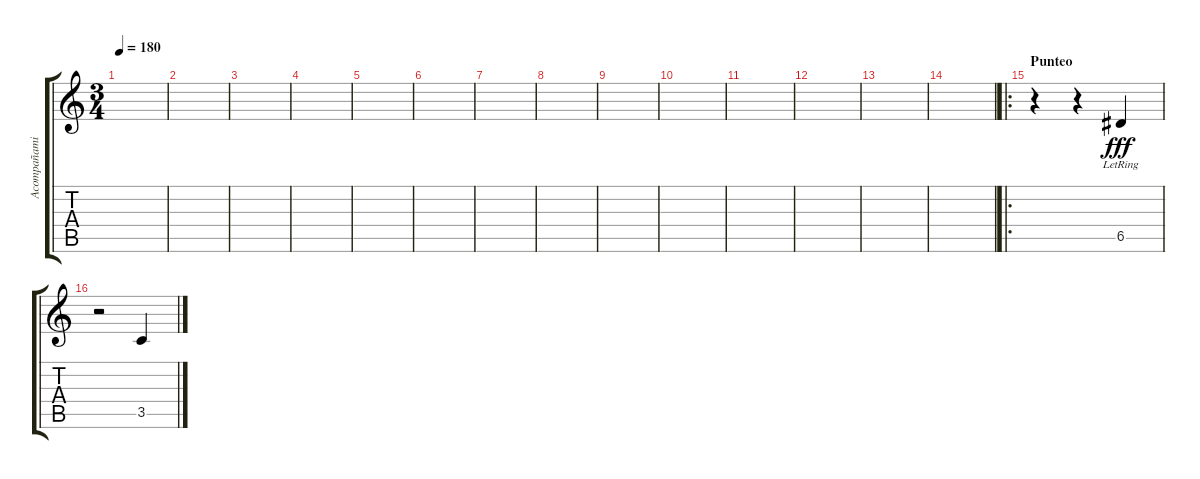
\track ("Acompañamiento" "Acompañami") {instrument acousticguitarsteel}
\staff {score tabs}
\tuning (E4 B3 G3 D3 A2 E2) {hide}
\ts (3 4)
\tempo 180
\clef g2
\ks c
|
|
|
|
|
|
|
|
|
|
|
|
|
|
\ro
\section ("" "Punteo")
r.4 r.4 6.5{lr}.4{dy fff} |
r.2 3.5.4
